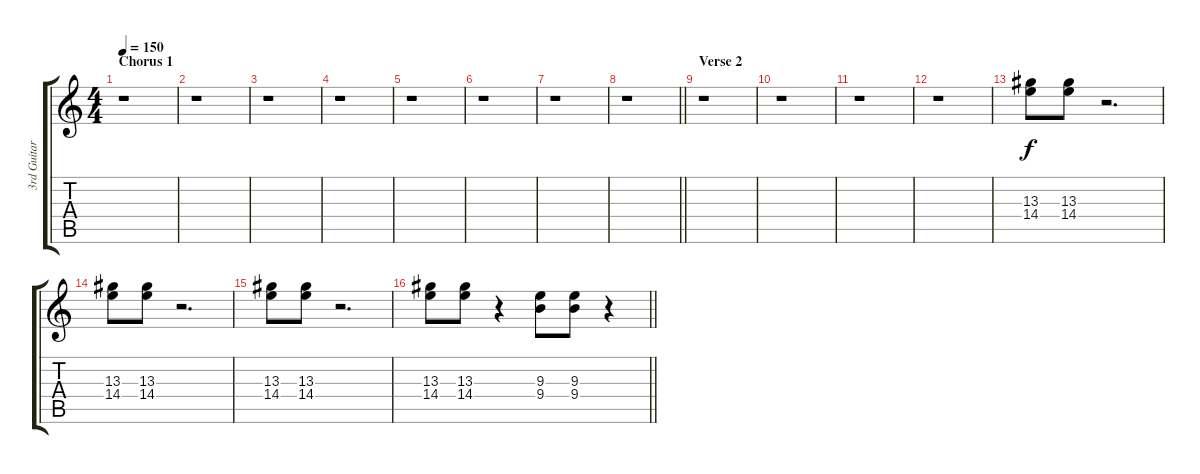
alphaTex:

\track ("3rd Guitar" "3rd Guitar") {instrument overdrivenguitar}
\staff {score tabs}
\tuning (E4 B3 G3 D3 A2 E2) {hide}
\ts (4 4)
\section ("" "Chorus 1")
\tempo 150
\clef g2
\ks c
r.1{dy f} |
r.1 |
r.1 |
r.1 |
r.1 |
r.1 |
r.1 |
\barLineRight lightlight
r.1 |
\section ("" "Verse 2")
r.1 |
r.1 |
r.1 |
r.1 |
(13.3 14.4).8 (13.3 14.4).8 r.2{d} |
(13.3 14.4).8 (13.3 14.4).8 r.2{d} |
(13.3 14.4).8 (13.3 14.4).8 r.2{d} |
\barLineRight lightlight
(13.3 14.4).8 (13.3 14.4).8 r.4 (9.3 9.4).8 (9.3 9.4).8 r.4
